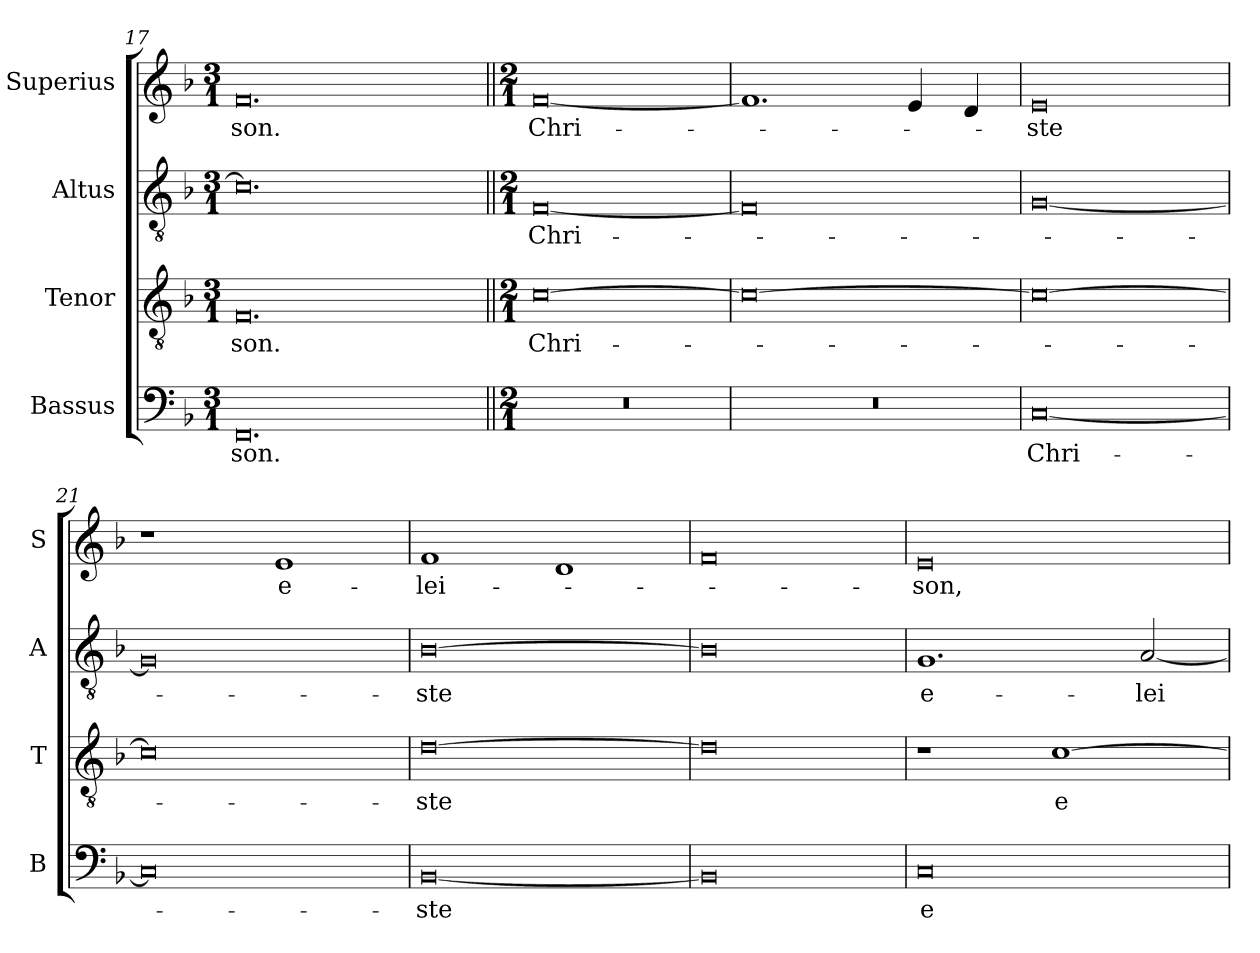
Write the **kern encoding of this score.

**kern	**text	**kern	**text	**kern	**text	**kern	**text
*part4	*part4	*part3	*part3	*part2	*part2	*part1	*part1
*staff4	*staff4	*staff3	*staff3	*staff2	*staff2	*staff1	*staff1
*I"Bassus	*	*I"Tenor	*	*I"Altus	*	*I"Superius	*
*I'B	*	*I'T	*	*I'A	*	*I'S	*
*clefF4	*	*clefGv2	*	*clefGv2	*	*clefG2	*
*k[b-]	*	*k[b-]	*	*k[b-]	*	*k[b-]	*
*M3/1	*	*M3/1	*	*M3/1	*	*M3/1	*
=17	=17	=17	=17	=17	=17	=17	=17
0.FF	-son.	0.F	-son.	0.c]	.	0.f	-son.
!!LO:LB:g=z
=18||	=18||	=18||	=18||	=18||	=18||	=18||	=18||
*M2/1	*	*M2/1	*	*M2/1	*	*M2/1	*
0r	.	[0c	Chri-	[0F	Chri-	[0f	Chri-
=19	=19	=19	=19	=19	=19	=19	=19
0r	.	0c_	.	0F]	.	1.f]	.
.	.	.	.	.	.	4e/	.
.	.	.	.	.	.	4d/	.
=20	=20	=20	=20	=20	=20	=20	=20
[0C	Chri-	0c_	.	[0G	.	0e	-ste
=21	=21	=21	=21	=21	=21	=21	=21
0C]	.	0c]	.	0G]	.	1r	.
.	.	.	.	.	.	1e	e-
=22	=22	=22	=22	=22	=22	=22	=22
[0BB-	-ste	[0d	-ste	[0B-	-ste	1f	-lei-
.	.	.	.	.	.	1d	.
=23	=23	=23	=23	=23	=23	=23	=23
0BB-]	.	0d]	.	0B-]	.	0f	.
=24	=24	=24	=24	=24	=24	=24	=24
0C	e-	1r	.	1.G	e-	0e	-son,
.	.	[1c	e-	.	.	.	.
.	.	.	.	[2A	-lei-	.	.
=	=	=	=	=	=	=	=
*-	*-	*-	*-	*-	*-	*-	*-
